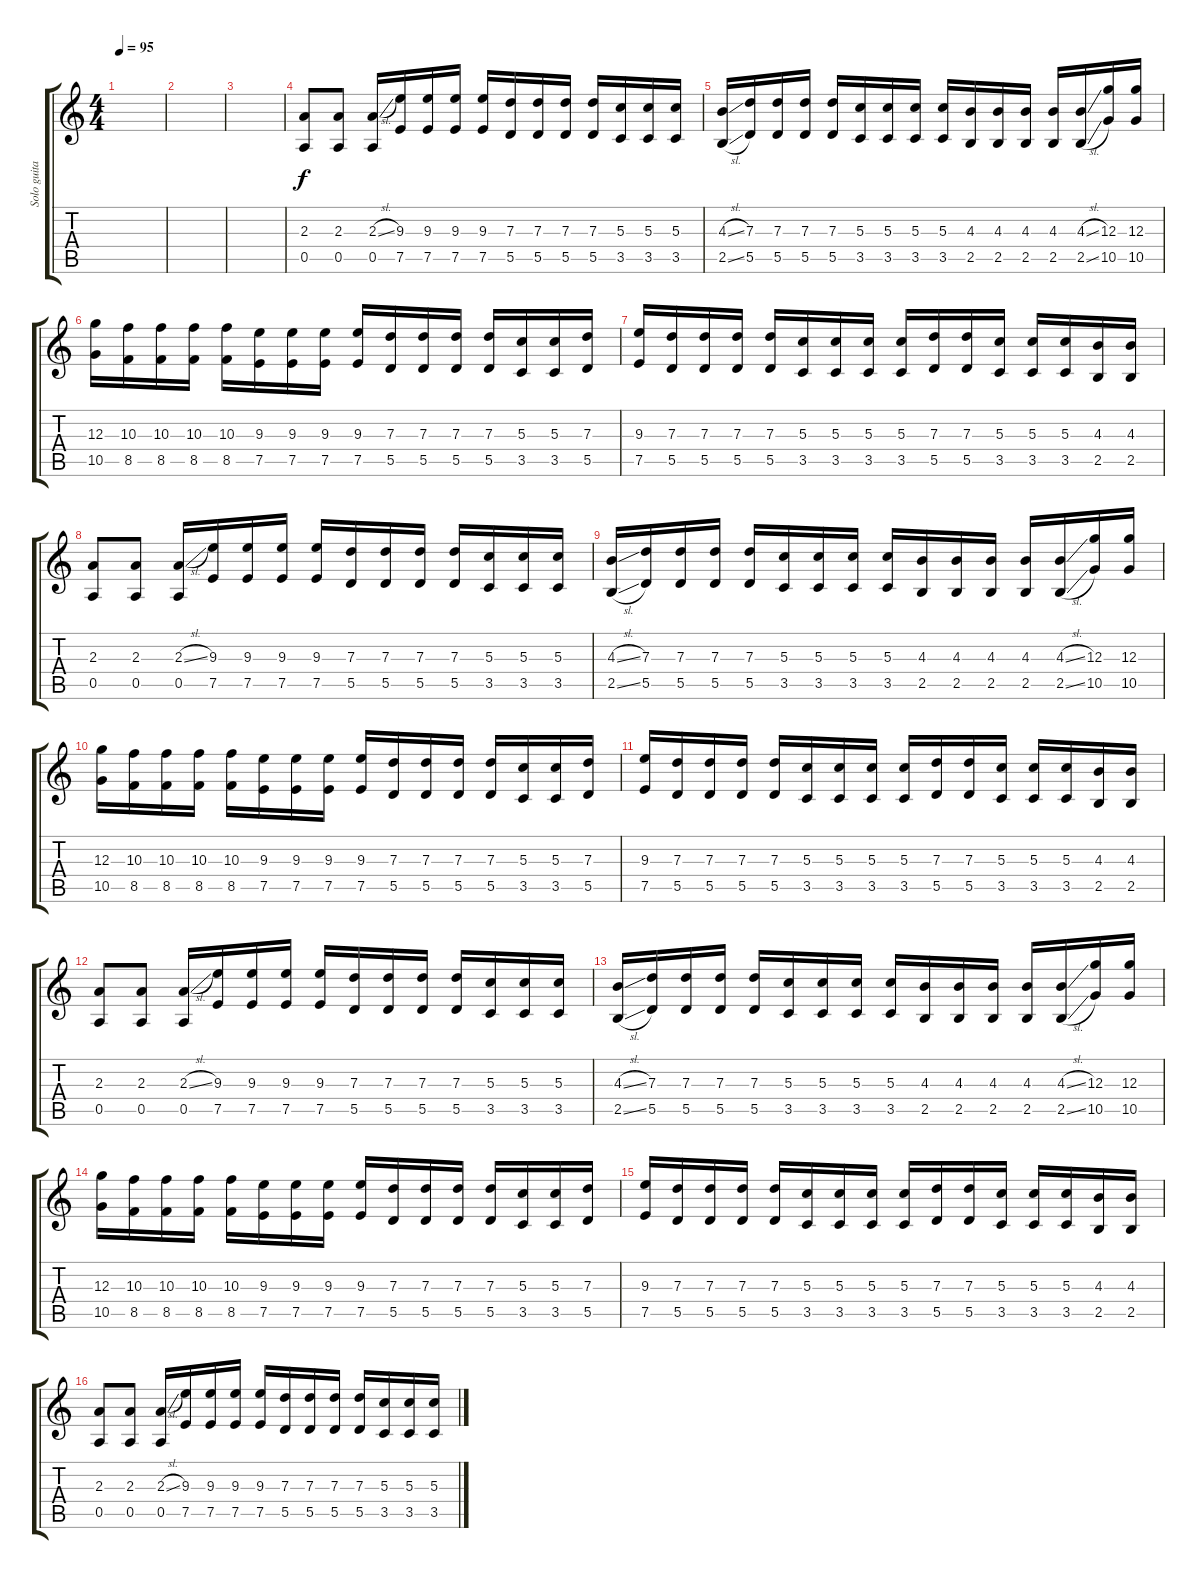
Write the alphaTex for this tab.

\track ("Solo guitar" "Solo guita") {instrument overdrivenguitar}
\staff {score tabs}
\tuning (E4 B3 G3 D3 A2 E2) {hide}
\ts (4 4)
\tempo 95
\clef g2
\ks c
|
|
|
(2.3 0.5).8{instrument electricguitarjazz} (2.3 0.5).8 (2.3{sl} 0.5).16 (9.3 7.5).16 (9.3 7.5).16 (9.3 7.5).16 (9.3 7.5).16 (7.3 5.5).16 (7.3 5.5).16 (7.3 5.5).16 (7.3 5.5).16 (5.3 3.5).16 (5.3 3.5).16 (5.3 3.5).16 |
(4.3{sl} 2.5{sl}).16 (7.3 5.5).16 (7.3 5.5).16 (7.3 5.5).16 (7.3 5.5).16 (5.3 3.5).16 (5.3 3.5).16 (5.3 3.5).16 (5.3 3.5).16 (4.3 2.5).16 (4.3 2.5).16 (4.3 2.5).16 (4.3 2.5).16 (4.3{sl} 2.5{sl}).16 (12.3 10.5).16 (12.3 10.5).16 |
(12.3 10.5).16 (10.3 8.5).16 (10.3 8.5).16 (10.3 8.5).16 (10.3 8.5).16 (9.3 7.5).16 (9.3 7.5).16 (9.3 7.5).16 (9.3 7.5).16 (7.3 5.5).16 (7.3 5.5).16 (7.3 5.5).16 (7.3 5.5).16 (5.3 3.5).16 (5.3 3.5).16 (7.3 5.5).16 |
(9.3 7.5).16 (7.3 5.5).16 (7.3 5.5).16 (7.3 5.5).16 (7.3 5.5).16 (5.3 3.5).16 (5.3 3.5).16 (5.3 3.5).16 (5.3 3.5).16 (7.3 5.5).16 (7.3 5.5).16 (5.3 3.5).16 (5.3 3.5).16 (5.3 3.5).16 (4.3 2.5).16 (4.3 2.5).16 |
(2.3 0.5).8 (2.3 0.5).8 (2.3{sl} 0.5).16 (9.3 7.5).16 (9.3 7.5).16 (9.3 7.5).16 (9.3 7.5).16 (7.3 5.5).16 (7.3 5.5).16 (7.3 5.5).16 (7.3 5.5).16 (5.3 3.5).16 (5.3 3.5).16 (5.3 3.5).16 |
(4.3{sl} 2.5{sl}).16 (7.3 5.5).16 (7.3 5.5).16 (7.3 5.5).16 (7.3 5.5).16 (5.3 3.5).16 (5.3 3.5).16 (5.3 3.5).16 (5.3 3.5).16 (4.3 2.5).16 (4.3 2.5).16 (4.3 2.5).16 (4.3 2.5).16 (4.3{sl} 2.5{sl}).16 (12.3 10.5).16 (12.3 10.5).16 |
(12.3 10.5).16 (10.3 8.5).16 (10.3 8.5).16 (10.3 8.5).16 (10.3 8.5).16 (9.3 7.5).16 (9.3 7.5).16 (9.3 7.5).16 (9.3 7.5).16 (7.3 5.5).16 (7.3 5.5).16 (7.3 5.5).16 (7.3 5.5).16 (5.3 3.5).16 (5.3 3.5).16 (7.3 5.5).16 |
(9.3 7.5).16 (7.3 5.5).16 (7.3 5.5).16 (7.3 5.5).16 (7.3 5.5).16 (5.3 3.5).16 (5.3 3.5).16 (5.3 3.5).16 (5.3 3.5).16 (7.3 5.5).16 (7.3 5.5).16 (5.3 3.5).16 (5.3 3.5).16 (5.3 3.5).16 (4.3 2.5).16 (4.3 2.5).16 |
(2.3 0.5).8{instrument electricguitarjazz} (2.3 0.5).8 (2.3{sl} 0.5).16 (9.3 7.5).16 (9.3 7.5).16 (9.3 7.5).16 (9.3 7.5).16 (7.3 5.5).16 (7.3 5.5).16 (7.3 5.5).16 (7.3 5.5).16 (5.3 3.5).16 (5.3 3.5).16 (5.3 3.5).16 |
(4.3{sl} 2.5{sl}).16 (7.3 5.5).16 (7.3 5.5).16 (7.3 5.5).16 (7.3 5.5).16 (5.3 3.5).16 (5.3 3.5).16 (5.3 3.5).16 (5.3 3.5).16 (4.3 2.5).16 (4.3 2.5).16 (4.3 2.5).16 (4.3 2.5).16 (4.3{sl} 2.5{sl}).16 (12.3 10.5).16 (12.3 10.5).16 |
(12.3 10.5).16 (10.3 8.5).16 (10.3 8.5).16 (10.3 8.5).16 (10.3 8.5).16 (9.3 7.5).16 (9.3 7.5).16 (9.3 7.5).16 (9.3 7.5).16 (7.3 5.5).16 (7.3 5.5).16 (7.3 5.5).16 (7.3 5.5).16 (5.3 3.5).16 (5.3 3.5).16 (7.3 5.5).16 |
(9.3 7.5).16 (7.3 5.5).16 (7.3 5.5).16 (7.3 5.5).16 (7.3 5.5).16 (5.3 3.5).16 (5.3 3.5).16 (5.3 3.5).16 (5.3 3.5).16 (7.3 5.5).16 (7.3 5.5).16 (5.3 3.5).16 (5.3 3.5).16 (5.3 3.5).16 (4.3 2.5).16 (4.3 2.5).16 |
(2.3 0.5).8{instrument electricguitarjazz} (2.3 0.5).8 (2.3{sl} 0.5).16 (9.3 7.5).16 (9.3 7.5).16 (9.3 7.5).16 (9.3 7.5).16 (7.3 5.5).16 (7.3 5.5).16 (7.3 5.5).16 (7.3 5.5).16 (5.3 3.5).16 (5.3 3.5).16 (5.3 3.5).16
